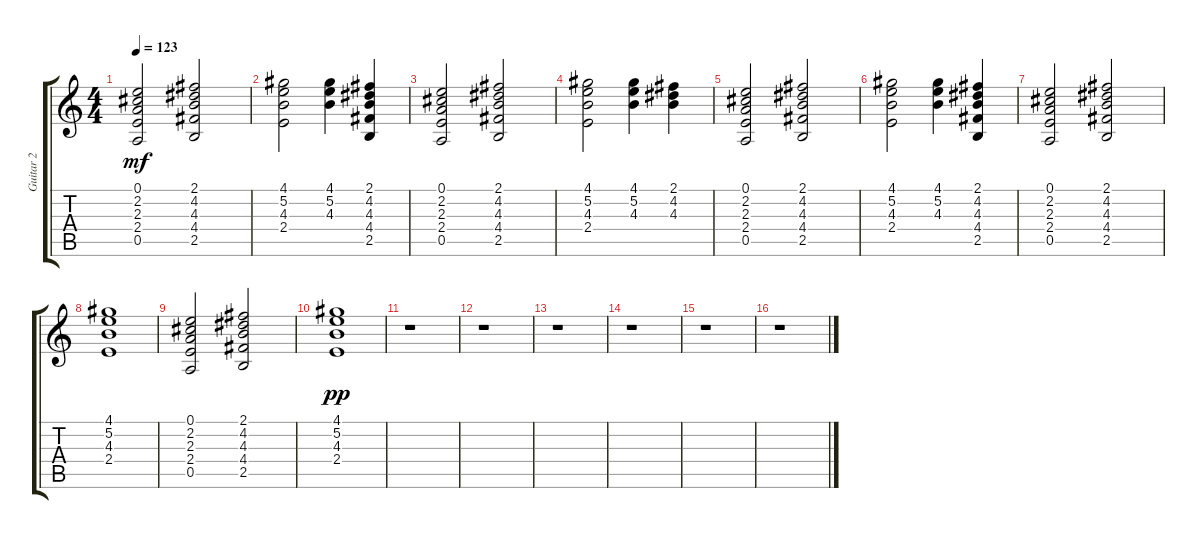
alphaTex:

\track ("Guitar 2" "Guitar 2") {instrument electricguitarclean}
\staff {score tabs}
\tuning (E4 B3 G3 D3 A2 E2) {hide}
\ts (4 4)
\tempo 123
\clef g2
\ks c
(0.1 2.2 2.3 2.4 0.5).2{dy mf} (2.1 4.2 4.3 4.4 2.5).2 |
(4.1 5.2 4.3 2.4).2 (4.1 5.2 4.3).4 (2.1 4.2 4.3 4.4 2.5).4 |
(0.1 2.2 2.3 2.4 0.5).2 (2.1 4.2 4.3 4.4 2.5).2 |
(4.1 5.2 4.3 2.4).2 (4.1 5.2 4.3).4 (2.1 4.2 4.3).4 |
(0.1 2.2 2.3 2.4 0.5).2 (2.1 4.2 4.3 4.4 2.5).2 |
(4.1 5.2 4.3 2.4).2 (4.1 5.2 4.3).4 (2.1 4.2 4.3 4.4 2.5).4 |
(0.1 2.2 2.3 2.4 0.5).2 (2.1 4.2 4.3 4.4 2.5).2 |
(4.1 5.2 4.3 2.4).1 |
(0.1 2.2 2.3 2.4 0.5).2 (2.1 4.2 4.3 4.4 2.5).2 |
(4.1 5.2 4.3 2.4).1{dy pp} |
r.1 |
r.1 |
r.1 |
r.1 |
r.1 |
r.1
